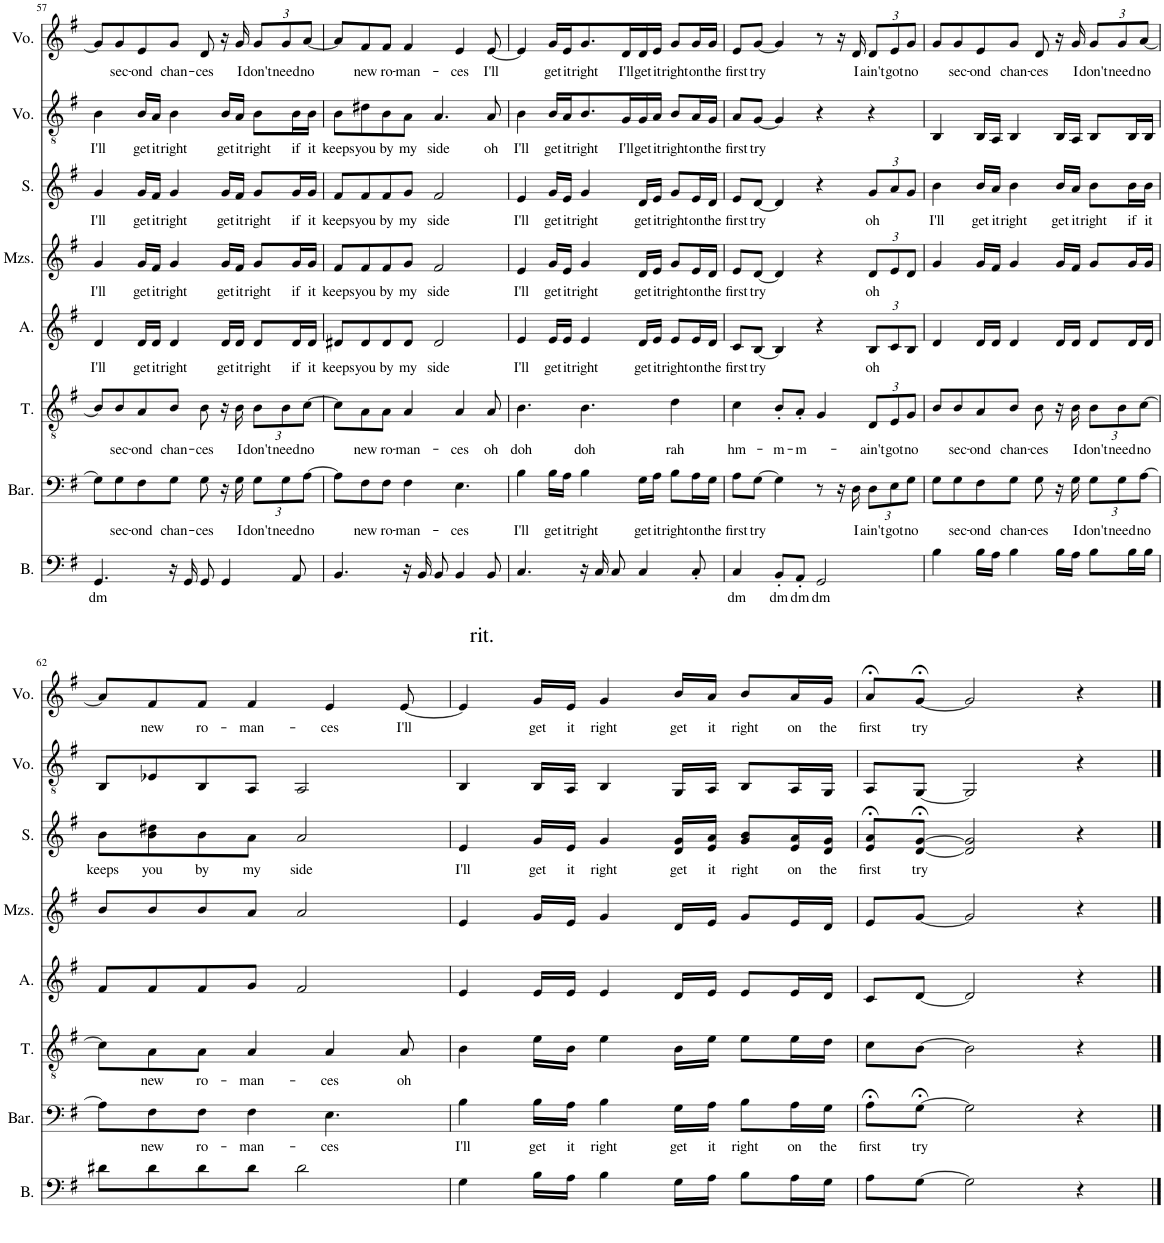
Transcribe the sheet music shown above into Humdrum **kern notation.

**kern	**text	**kern	**text	**kern	**text	**kern	**text	**kern	**text	**kern	**text	**kern	**text	**kern	**text
*part8	*part8	*part7	*part7	*part6	*part6	*part5	*part5	*part4	*part4	*part3	*part3	*part2	*part2	*part1	*part1
*staff8	*staff8	*staff7	*staff7	*staff6	*staff6	*staff5	*staff5	*staff4	*staff4	*staff3	*staff3	*staff2	*staff2	*staff1	*staff1
*I"Bass	*	*I"Baritone	*	*I"Tenor	*	*I"Alto	*	*I"Mezzo-soprano	*	*I"Soprano	*	*I"Voice	*	*I"Voice	*
*I'B.	*	*I'Bar.	*	*I'T.	*	*I'A.	*	*I'Mzs.	*	*I'S.	*	*I'Vo.	*	*I'Vo.	*
!!LO:PB:g=z
*clefF4	*	*clefF4	*	*clefGv2	*	*clefG2	*	*clefG2	*	*clefG2	*	*clefGv2	*	*clefG2	*
*k[f#]	*	*k[f#]	*	*k[f#]	*	*k[f#]	*	*k[f#]	*	*k[f#]	*	*k[f#]	*	*k[f#]	*
*M4/4	*	*M4/4	*	*M4/4	*	*M4/4	*	*M4/4	*	*M4/4	*	*M4/4	*	*M4/4	*
=57	=57	=57	=57	=57	=57	=57	=57	=57	=57	=57	=57	=57	=57	=57	=57
!	!LO:LY:b	!	!	!	!	!	!LO:LY:b	!	!LO:LY:b	!	!LO:LY:b	!	!LO:LY:b	!	!
4.GG/	dm	8G\L]	.	8B/L]	.	4d/	I'll	4g/	I'll	4g/	I'll	4B\	I'll	8g/L]	.
!	!	!	!LO:LY:b	!	!LO:LY:b	!	!	!	!	!	!	!	!	!	!LO:LY:b
.	.	8G\	sec-	8B/	sec-	.	.	.	.	.	.	.	.	8g/	sec-
!	!	!	!LO:LY:b	!	!LO:LY:b	!	!LO:LY:b	!	!LO:LY:b	!	!LO:LY:b	!	!LO:LY:b	!	!LO:LY:b
.	.	8F#\	-ond	8A/	-ond	16d/LL	get	16g/LL	get	16g/LL	get	16B/LL	get	8e/	-ond
!	!	!	!	!	!	!	!LO:LY:b	!	!LO:LY:b	!	!LO:LY:b	!	!LO:LY:b	!	!
.	.	.	.	.	.	16d/JJ	it	16f#/JJ	it	16f#/JJ	it	16A/JJ	it	.	.
!	!	!	!LO:LY:b	!	!LO:LY:b	!	!LO:LY:b	!	!LO:LY:b	!	!LO:LY:b	!	!LO:LY:b	!	!LO:LY:b
16r	.	8G\J	chan-	8B/J	chan-	4d/	right	4g/	right	4g/	right	4B\	right	8g/J	chan-
16GG/	.	.	.	.	.	.	.	.	.	.	.	.	.	.	.
!	!	!	!LO:LY:b	!	!LO:LY:b	!	!	!	!	!	!	!	!	!	!LO:LY:b
8GG/	.	8G\	-ces	8B\	-ces	.	.	.	.	.	.	.	.	8d/	-ces
!	!	!	!	!	!	!	!LO:LY:b	!	!LO:LY:b	!	!LO:LY:b	!	!LO:LY:b	!	!
4GG/	.	16r	.	16r	.	16d/LL	get	16g/LL	get	16g/LL	get	16B/LL	get	16r	.
!	!	!	!LO:LY:b	!	!LO:LY:b	!	!LO:LY:b	!	!LO:LY:b	!	!LO:LY:b	!	!LO:LY:b	!	!LO:LY:b
.	.	16G\	I	16B\	I	16d/JJ	it	16f#/JJ	it	16f#/JJ	it	16A/JJ	it	16g/	I
*	*	*Xbrackettup	*	*	*	*	*	*	*	*	*	*	*	*	*
!	!	!	!LO:LY:b	!	!	!	!	!	!	!	!	!	!	!	!
*	*	*	*	*Xbrackettup	*	*	*	*	*	*	*	*	*	*	*
!	!	!	!	!	!LO:LY:b	!	!LO:LY:b	!	!LO:LY:b	!	!LO:LY:b	!	!LO:LY:b	!	!
*	*	*	*	*	*	*	*	*	*	*	*	*	*	*Xbrackettup	*
!	!	!	!	!	!	!	!	!	!	!	!	!	!	!	!LO:LY:b
.	.	12G\L	don't	12B\L	don't	8d/L	right	8g/L	right	8g/L	right	8B\L	right	12g/L	don't
!	!	!	!LO:LY:b	!	!LO:LY:b	!	!	!	!	!	!	!	!	!	!LO:LY:b
.	.	12G\	need	12B\	need	.	.	.	.	.	.	.	.	12g/	need
!	!	!	!	!	!	!	!LO:LY:b	!	!LO:LY:b	!	!LO:LY:b	!	!LO:LY:b	!	!
8AA/	.	.	.	.	.	16d/L	if	16g/L	if	16g/L	if	16B\L	if	.	.
!	!	!	!LO:LY:b	!	!LO:LY:b	!	!	!	!	!	!	!	!	!	!LO:LY:b
.	.	[12A\J	no	[12c\J	no	.	.	.	.	.	.	.	.	[12a/J	no
!	!	!	!	!	!	!	!LO:LY:b	!	!LO:LY:b	!	!LO:LY:b	!	!LO:LY:b	!	!
.	.	.	.	.	.	16d/JJ	it	16g/JJ	it	16g/JJ	it	16B\JJ	it	.	.
=58	=58	=58	=58	=58	=58	=58	=58	=58	=58	=58	=58	=58	=58	=58	=58
!	!	!	!	!	!	!	!LO:LY:b	!	!LO:LY:b	!	!LO:LY:b	!	!LO:LY:b	!	!
4.BB/	.	8A\L]	.	8c\L]	.	8d#X/L	keeps	8f#/L	keeps	8f#/L	keeps	8B\L	keeps	8a/L]	.
!	!	!	!LO:LY:b	!	!LO:LY:b	!	!LO:LY:b	!	!LO:LY:b	!	!LO:LY:b	!	!LO:LY:b	!	!LO:LY:b
.	.	8F#\	new	8A\	new	8d#/	you	8f#/	you	8f#/	you	8d#X\	you	8f#/	new
!	!	!	!LO:LY:b	!	!LO:LY:b	!	!LO:LY:b	!	!LO:LY:b	!	!LO:LY:b	!	!LO:LY:b	!	!LO:LY:b
.	.	8F#\J	ro-	8A\J	ro-	8d#/	by	8f#/	by	8f#/	by	8B\	by	8f#/J	ro-
!	!	!	!LO:LY:b	!	!LO:LY:b	!	!LO:LY:b	!	!LO:LY:b	!	!LO:LY:b	!	!LO:LY:b	!	!LO:LY:b
16r	.	4F#\	-man-	4A/	-man-	8d#/J	my	8g/J	my	8g/J	my	8A\J	my	4f#/	-man-
16BB/	.	.	.	.	.	.	.	.	.	.	.	.	.	.	.
!	!	!	!	!	!	!	!LO:LY:b	!	!LO:LY:b	!	!LO:LY:b	!	!LO:LY:b	!	!
8BB/	.	.	.	.	.	2d#/	side	2f#/	side	2f#/	side	4.A/	side	.	.
!	!	!	!LO:LY:b	!	!LO:LY:b	!	!	!	!	!	!	!	!	!	!LO:LY:b
4BB/	.	4.E\	-ces	4A/	-ces	.	.	.	.	.	.	.	.	4e/	-ces
!	!	!	!	!	!LO:LY:b	!	!	!	!	!	!	!	!LO:LY:b	!	!LO:LY:b
8BB/	.	.	.	8A/	oh	.	.	.	.	.	.	8A/	oh	[8e/	I'll
=59	=59	=59	=59	=59	=59	=59	=59	=59	=59	=59	=59	=59	=59	=59	=59
!	!	!	!LO:LY:b	!	!LO:LY:b	!	!LO:LY:b	!	!LO:LY:b	!	!LO:LY:b	!	!LO:LY:b	!	!
4.C/	.	4B\	I'll	4.B\	doh	4e/	I'll	4e/	I'll	4e/	I'll	4B\	I'll	4e/]	.
!	!	!	!LO:LY:b	!	!	!	!LO:LY:b	!	!LO:LY:b	!	!LO:LY:b	!	!LO:LY:b	!	!LO:LY:b
.	.	16B\LL	get	.	.	16e/LL	get	16g/LL	get	16g/LL	get	16B/LL	get	16g/LL	get
!	!	!	!LO:LY:b	!	!	!	!LO:LY:b	!	!LO:LY:b	!	!LO:LY:b	!	!LO:LY:b	!	!LO:LY:b
.	.	16A\JJ	it	.	.	16e/JJ	it	16e/JJ	it	16e/JJ	it	16A/J	it	16e/J	it
!	!	!	!LO:LY:b	!	!LO:LY:b	!	!LO:LY:b	!	!LO:LY:b	!	!LO:LY:b	!	!LO:LY:b	!	!LO:LY:b
16r	.	4B\	right	4.B\	doh	4e/	right	4g/	right	4g/	right	8.B/	right	8.g/	right
16C/	.	.	.	.	.	.	.	.	.	.	.	.	.	.	.
8C/	.	.	.	.	.	.	.	.	.	.	.	.	.	.	.
!	!	!	!	!	!	!	!	!	!	!	!	!	!LO:LY:b	!	!LO:LY:b
.	.	.	.	.	.	.	.	.	.	.	.	16G/L	I'll	16d/L	I'll
!	!	!	!LO:LY:b	!	!	!	!LO:LY:b	!	!LO:LY:b	!	!LO:LY:b	!	!LO:LY:b	!	!LO:LY:b
4C/	.	16G\LL	get	.	.	16d/LL	get	16d/LL	get	16d/LL	get	16G/	get	16d/	get
!	!	!	!LO:LY:b	!	!	!	!LO:LY:b	!	!LO:LY:b	!	!LO:LY:b	!	!LO:LY:b	!	!LO:LY:b
.	.	16A\JJ	it	.	.	16e/JJ	it	16e/JJ	it	16e/JJ	it	16A/JJ	it	16e/JJ	it
!	!	!	!LO:LY:b	!	!LO:LY:b	!	!LO:LY:b	!	!LO:LY:b	!	!LO:LY:b	!	!LO:LY:b	!	!LO:LY:b
.	.	8B\L	right	4d\	rah	8e/L	right	8g/L	right	8g/L	right	8B/L	right	8g/L	right
!	!	!	!LO:LY:b	!	!	!	!LO:LY:b	!	!LO:LY:b	!	!LO:LY:b	!	!LO:LY:b	!	!LO:LY:b
8C'/	.	16A\L	on	.	.	16e/L	on	16e/L	on	16e/L	on	16A/L	on	16g/L	on
!	!	!	!LO:LY:b	!	!	!	!LO:LY:b	!	!LO:LY:b	!	!LO:LY:b	!	!LO:LY:b	!	!LO:LY:b
.	.	16G\JJ	the	.	.	16d/JJ	the	16d/JJ	the	16d/JJ	the	16G/JJ	the	16g/JJ	the
=60	=60	=60	=60	=60	=60	=60	=60	=60	=60	=60	=60	=60	=60	=60	=60
!	!LO:LY:b	!	!LO:LY:b	!	!LO:LY:b	!	!LO:LY:b	!	!LO:LY:b	!	!LO:LY:b	!	!LO:LY:b	!	!LO:LY:b
4C/	dm	8A\L	first	4c\	hm-	8c/L	first	8e/L	first	8e/L	first	8A/L	first	8e/L	first
!	!	!	!LO:LY:b	!	!	!	!LO:LY:b	!	!LO:LY:b	!	!LO:LY:b	!	!LO:LY:b	!	!LO:LY:b
.	.	[8G\J	try	.	.	[8B/J	try	[8d/J	try	[8d/J	try	[8G/J	try	[8g/J	try
!	!LO:LY:b	!	!	!	!LO:LY:b	!	!	!	!	!	!	!	!	!	!
8BB'/L	dm	4G\]	.	8B'/L	-m-	4B/]	.	4d/]	.	4d/]	.	4G/]	.	4g/]	.
!	!LO:LY:b	!	!	!	!LO:LY:b	!	!	!	!	!	!	!	!	!	!
8AA'/J	dm	.	.	8A'/J	-m-	.	.	.	.	.	.	.	.	.	.
!	!LO:LY:b	!	!	!	!	!	!	!	!	!	!	!	!	!	!
2GG/	dm	8r	.	4G/	.	4r	.	4r	.	4r	.	4r	.	8r	.
.	.	16r	.	.	.	.	.	.	.	.	.	.	.	16r	.
!	!	!	!LO:LY:b	!	!	!	!	!	!	!	!	!	!	!	!LO:LY:b
.	.	16D\	I	.	.	.	.	.	.	.	.	.	.	16d/	I
!	!	!	!LO:LY:b	!	!LO:LY:b	!	!	!	!	!	!	!	!	!	!
*	*	*	*	*	*	*Xbrackettup	*	*	*	*	*	*	*	*	*
!	!	!	!	!	!	!	!LO:LY:b	!	!	!	!	!	!	!	!
*	*	*	*	*	*	*	*	*Xbrackettup	*	*	*	*	*	*	*
!	!	!	!	!	!	!	!	!	!LO:LY:b	!	!	!	!	!	!
*	*	*	*	*	*	*	*	*	*	*Xbrackettup	*	*	*	*	*
!	!	!	!	!	!	!	!	!	!	!	!LO:LY:b	!	!	!	!LO:LY:b
.	.	12D\L	ain't	12D/L	ain't	12B/L	oh	12d/L	oh	12g/L	oh	4r	.	12d/L	ain't
!	!	!	!LO:LY:b	!	!LO:LY:b	!	!	!	!	!	!	!	!	!	!LO:LY:b
.	.	12E\	got	12E/	got	12c/	.	12e/	.	12a/	.	.	.	12e/	got
!	!	!	!LO:LY:b	!	!LO:LY:b	!	!	!	!	!	!	!	!	!	!LO:LY:b
.	.	12G\J	no	12G/J	no	12B/J	.	12d/J	.	12g/J	.	.	.	12g/J	no
=61	=61	=61	=61	=61	=61	=61	=61	=61	=61	=61	=61	=61	=61	=61	=61
!	!	!	!	!	!	!	!	!	!	!	!LO:LY:b	!	!	!	!
4B\	.	8G\L	.	8B/L	.	4d/	.	4g/	.	4b\	I'll	4BB/	.	8g/L	.
!	!	!	!LO:LY:b	!	!LO:LY:b	!	!	!	!	!	!	!	!	!	!LO:LY:b
.	.	8G\	sec-	8B/	sec-	.	.	.	.	.	.	.	.	8g/	sec-
!	!	!	!LO:LY:b	!	!LO:LY:b	!	!	!	!	!	!LO:LY:b	!	!	!	!LO:LY:b
16B\LL	.	8F#\	-ond	8A/	-ond	16d/LL	.	16g/LL	.	16b/LL	get	16BB/LL	.	8e/	-ond
!	!	!	!	!	!	!	!	!	!	!	!LO:LY:b	!	!	!	!
16A\JJ	.	.	.	.	.	16d/JJ	.	16f#/JJ	.	16a/JJ	it	16AA/JJ	.	.	.
!	!	!	!LO:LY:b	!	!LO:LY:b	!	!	!	!	!	!LO:LY:b	!	!	!	!LO:LY:b
4B\	.	8G\J	chan-	8B/J	chan-	4d/	.	4g/	.	4b\	right	4BB/	.	8g/J	chan-
!	!	!	!LO:LY:b	!	!LO:LY:b	!	!	!	!	!	!	!	!	!	!LO:LY:b
.	.	8G\	-ces	8B\	-ces	.	.	.	.	.	.	.	.	8d/	-ces
!	!	!	!	!	!	!	!	!	!	!	!LO:LY:b	!	!	!	!
16B\LL	.	16r	.	16r	.	16d/LL	.	16g/LL	.	16b/LL	get	16BB/LL	.	16r	.
!	!	!	!LO:LY:b	!	!LO:LY:b	!	!	!	!	!	!LO:LY:b	!	!	!	!LO:LY:b
16A\JJ	.	16G\	I	16B\	I	16d/JJ	.	16f#/JJ	.	16a/JJ	it	16AA/JJ	.	16g/	I
!	!	!	!LO:LY:b	!	!LO:LY:b	!	!	!	!	!	!LO:LY:b	!	!	!	!LO:LY:b
8B\L	.	12G\L	don't	12B\L	don't	8d/L	.	8g/L	.	8b\L	right	8BB/L	.	12g/L	don't
!	!	!	!LO:LY:b	!	!LO:LY:b	!	!	!	!	!	!	!	!	!	!LO:LY:b
.	.	12G\	need	12B\	need	.	.	.	.	.	.	.	.	12g/	need
!	!	!	!	!	!	!	!	!	!	!	!LO:LY:b	!	!	!	!
16B\L	.	.	.	.	.	16d/L	.	16g/L	.	16b\L	if	16BB/L	.	.	.
!	!	!	!LO:LY:b	!	!LO:LY:b	!	!	!	!	!	!	!	!	!	!LO:LY:b
.	.	[12A\J	no	[12c\J	no	.	.	.	.	.	.	.	.	[12a/J	no
!	!	!	!	!	!	!	!	!	!	!	!LO:LY:b	!	!	!	!
16B\JJ	.	.	.	.	.	16d/JJ	.	16g/JJ	.	16b\JJ	it	16BB/JJ	.	.	.
!!LO:LB:g=z
=62	=62	=62	=62	=62	=62	=62	=62	=62	=62	=62	=62	=62	=62	=62	=62
!	!	!	!	!	!	!	!	!	!	!	!LO:LY:b	!	!	!	!
8d#X\L	.	8A\L]	.	8c\L]	.	8f#/L	.	8b/L	.	8b\L	keeps	8BB/L	.	8a/L]	.
!	!	!	!LO:LY:b	!	!LO:LY:b	!	!	!	!	!	!LO:LY:b	!	!	!	!LO:LY:b
8d#\	.	8F#\	new	8A\	new	8f#/	.	8b/	.	8b\ 8dd#X\	you	8E-X/	.	8f#/	new
!	!	!	!LO:LY:b	!	!LO:LY:b	!	!	!	!	!	!LO:LY:b	!	!	!	!LO:LY:b
8d#\	.	8F#\J	ro-	8A\J	ro-	8f#/	.	8b/	.	8b\	by	8BB/	.	8f#/J	ro-
!	!	!	!LO:LY:b	!	!LO:LY:b	!	!	!	!	!	!LO:LY:b	!	!	!	!LO:LY:b
8d#\J	.	4F#\	-man-	4A/	-man-	8g/J	.	8a/J	.	8a\J	my	8AA/J	.	4f#/	-man-
!	!	!	!	!	!	!	!	!	!	!	!LO:LY:b	!	!	!	!
2d#\	.	.	.	.	.	2f#/	.	2a/	.	2a/	side	2AA/	.	.	.
!	!	!	!LO:LY:b	!	!LO:LY:b	!	!	!	!	!	!	!	!	!	!LO:LY:b
.	.	4.E\	-ces	4A/	-ces	.	.	.	.	.	.	.	.	4e/	-ces
!	!	!	!	!	!LO:LY:b	!	!	!	!	!	!	!	!	!	!LO:LY:b
.	.	.	.	8A/	oh	.	.	.	.	.	.	.	.	[8e/	I'll
=63	=63	=63	=63	=63	=63	=63	=63	=63	=63	=63	=63	=63	=63	=63	=63
!	!	!	!	!	!	!	!	!	!	!	!	!	!	!LO:TX:a:t=rit.	!
!	!	!	!LO:LY:b	!	!	!	!	!	!	!	!LO:LY:b	!	!	!	!
4G\	.	4B\	I'll	4B\	.	4e/	.	4e/	.	4e/	I'll	4BB/	.	4e/]	.
!	!	!	!LO:LY:b	!	!	!	!	!	!	!	!LO:LY:b	!	!	!	!LO:LY:b
16B\LL	.	16B\LL	get	16e\LL	.	16e/LL	.	16g/LL	.	16g/LL	get	16BB/LL	.	16g/LL	get
!	!	!	!LO:LY:b	!	!	!	!	!	!	!	!LO:LY:b	!	!	!	!LO:LY:b
16A\JJ	.	16A\JJ	it	16B\JJ	.	16e/JJ	.	16e/JJ	.	16e/JJ	it	16AA/JJ	.	16e/JJ	it
!	!	!	!LO:LY:b	!	!	!	!	!	!	!	!LO:LY:b	!	!	!	!LO:LY:b
4B\	.	4B\	right	4e\	.	4e/	.	4g/	.	4g/	right	4BB/	.	4g/	right
!	!	!	!LO:LY:b	!	!	!	!	!	!	!	!LO:LY:b	!	!	!	!LO:LY:b
16G\LL	.	16G\LL	get	16B\LL	.	16d/LL	.	16d/LL	.	16d/ 16g/LL	get	16GG/LL	.	16b/LL	get
!	!	!	!LO:LY:b	!	!	!	!	!	!	!	!LO:LY:b	!	!	!	!LO:LY:b
16A\JJ	.	16A\JJ	it	16e\JJ	.	16e/JJ	.	16e/JJ	.	16e/ 16a/JJ	it	16AA/JJ	.	16a/JJ	it
!	!	!	!LO:LY:b	!	!	!	!	!	!	!	!LO:LY:b	!	!	!	!LO:LY:b
8B\L	.	8B\L	right	8e\L	.	8e/L	.	8g/L	.	8g/ 8b/L	right	8BB/L	.	8b/L	right
!	!	!	!LO:LY:b	!	!	!	!	!	!	!	!LO:LY:b	!	!	!	!LO:LY:b
16A\L	.	16A\L	on	16e\L	.	16e/L	.	16e/L	.	16e/ 16a/L	on	16AA/L	.	16a/L	on
!	!	!	!LO:LY:b	!	!	!	!	!	!	!	!LO:LY:b	!	!	!	!LO:LY:b
16G\JJ	.	16G\JJ	the	16d\JJ	.	16d/JJ	.	16d/JJ	.	16d/ 16g/JJ	the	16GG/JJ	.	16g/JJ	the
=64	=64	=64	=64	=64	=64	=64	=64	=64	=64	=64	=64	=64	=64	=64	=64
!	!	!	!LO:LY:b	!	!	!	!	!	!	!	!LO:LY:b	!	!	!	!LO:LY:b
8A\L	.	8A;<\L	first	8c\L	.	8c/L	.	8e/L	.	8e/;< 8a/;<L	first	8AA/L	.	8a;</L	first
!	!	!	!LO:LY:b	!	!	!	!	!	!	!	!LO:LY:b	!	!	!	!LO:LY:b
[8G\J	.	[8G;<\J	try	[8B\J	.	[8d/J	.	[8g/J	.	[8d/;< [8g/;<J	try	[8GG/J	.	[8g;</J	try
2G\]	.	2G\]	.	2B\]	.	2d/]	.	2g/]	.	2d/] 2g/]	.	2GG/]	.	2g/]	.
4r	.	4r	.	4r	.	4r	.	4r	.	4r	.	4r	.	4r	.
==	==	==	==	==	==	==	==	==	==	==	==	==	==	==	==
*-	*-	*-	*-	*-	*-	*-	*-	*-	*-	*-	*-	*-	*-	*-	*-
